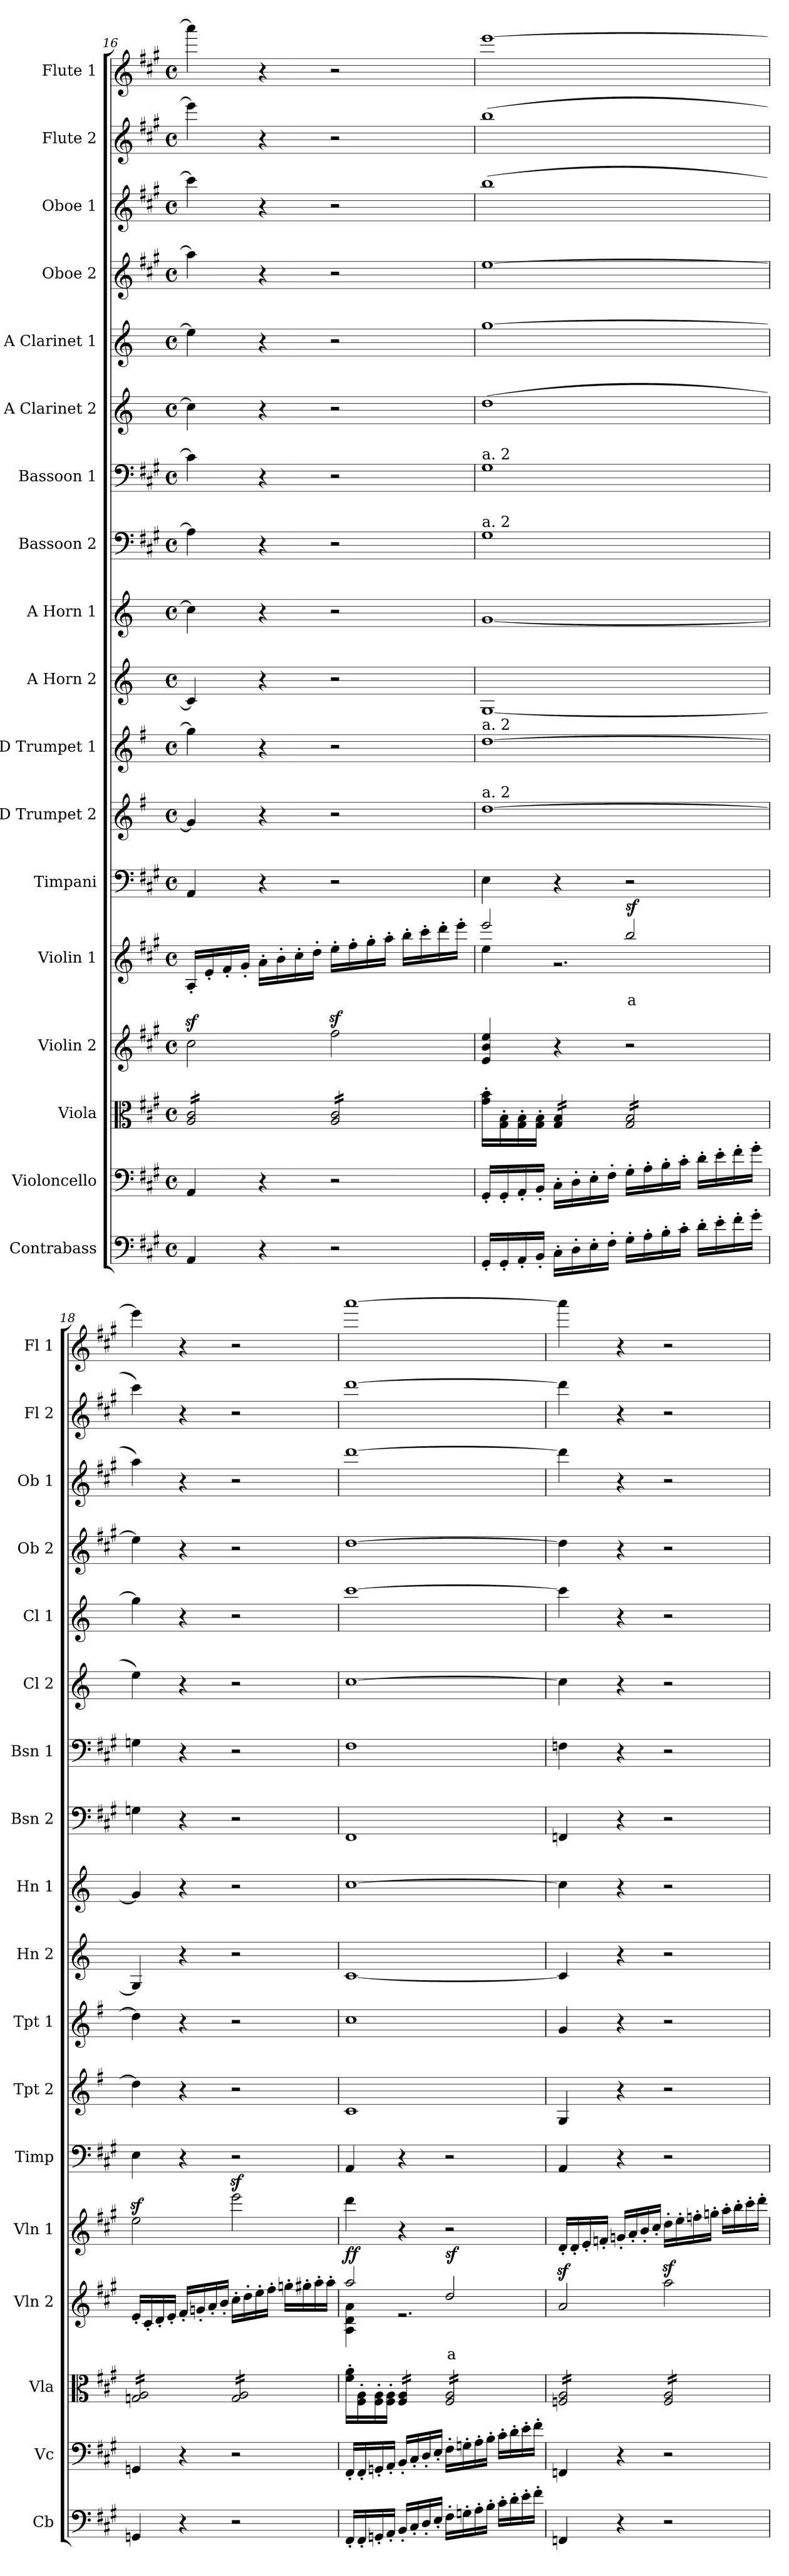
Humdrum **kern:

**kern	**kern	**kern	**kern	**text	**dynam	**kern	**text	**dynam	**kern	**kern	**kern	**kern	**kern	**kern	**kern	**kern	**kern	**kern	**kern	**kern	**kern
*part18	*part17	*part16	*part15	*part15	*part15	*part14	*part14	*part14	*part13	*part12	*part11	*part10	*part9	*part8	*part7	*part6	*part5	*part4	*part3	*part2	*part1
*staff18	*staff17	*staff16	*staff15	*staff15	*staff15	*staff14	*staff14	*staff14	*staff13	*staff12	*staff11	*staff10	*staff9	*staff8	*staff7	*staff6	*staff5	*staff4	*staff3	*staff2	*staff1
*I"Contrabass	*I"Violoncello	*I"Viola	*I"Violin 2	*	*	*I"Violin 1	*	*	*I"Timpani	*I"D Trumpet 2	*I"D Trumpet 1	*I"A Horn 2	*I"A Horn 1	*I"Bassoon 2	*I"Bassoon 1	*I"A Clarinet 2	*I"A Clarinet 1	*I"Oboe 2	*I"Oboe 1	*I"Flute 2	*I"Flute 1
*I'Cb	*I'Vc	*I'Vla	*I'Vln 2	*	*	*I'Vln 1	*	*	*I'Timp	*I'Tpt 2	*I'Tpt 1	*I'Hn 2	*I'Hn 1	*I'Bsn 2	*I'Bsn 1	*I'Cl 2	*I'Cl 1	*I'Ob 2	*I'Ob 1	*I'Fl 2	*I'Fl 1
*clefF4	*clefF4	*clefC3	*clefG2	*	*	*clefG2	*	*	*clefF4	*clefG2	*clefG2	*clefG2	*clefG2	*clefF4	*clefF4	*clefG2	*clefG2	*clefG2	*clefG2	*clefG2	*clefG2
*ITrd7c12	*	*	*	*	*	*	*	*	*	*ITrd-1c-2	*ITrd-1c-2	*ITrd2c3	*ITrd2c3	*	*	*ITrd2c3	*ITrd2c3	*	*	*	*
*k[f#c#g#]	*k[f#c#g#]	*k[f#c#g#]	*k[f#c#g#]	*	*	*k[f#c#g#]	*	*	*k[f#c#g#]	*k[f#c#g#]	*k[f#c#g#]	*k[f#c#g#]	*k[f#c#g#]	*k[f#c#g#]	*k[f#c#g#]	*k[f#c#g#]	*k[f#c#g#]	*k[f#c#g#]	*k[f#c#g#]	*k[f#c#g#]	*k[f#c#g#]
*M4/4	*M4/4	*M4/4	*M4/4	*	*	*M4/4	*	*	*M4/4	*M4/4	*M4/4	*M4/4	*M4/4	*M4/4	*M4/4	*M4/4	*M4/4	*M4/4	*M4/4	*M4/4	*M4/4
*met(c)	*met(c)	*met(c)	*met(c)	*	*	*met(c)	*	*	*met(c)	*met(c)	*met(c)	*met(c)	*met(c)	*met(c)	*met(c)	*met(c)	*met(c)	*met(c)	*met(c)	*met(c)	*met(c)
=16	=16	=16	=16	=16	=16	=16	=16	=16	=16	=16	=16	=16	=16	=16	=16	=16	=16	=16	=16	=16	=16
*	*	*tremolo	*	*	*	*	*	*	*	*	*	*	*	*	*	*	*	*	*	*	*
4AAA/	4AA/	16A/ 16c#/LL	2cc#z<\	.	.	16A'/LL	.	.	4AA/	4a/]	4aa\]	4A/]	4a\]	4A\]	4c#\]	4a\]	4cc#\]	4aa\]	4ccc#\]	4eee\]	4aaa\]
.	.	16A/ 16c#/	.	.	.	16e'/	.	.	.	.	.	.	.	.	.	.	.	.	.	.	.
.	.	16A/ 16c#/	.	.	.	16f#'/	.	.	.	.	.	.	.	.	.	.	.	.	.	.	.
.	.	16A/ 16c#/	.	.	.	16g#'/JJ	.	.	.	.	.	.	.	.	.	.	.	.	.	.	.
4r	4r	16A/ 16c#/	.	.	.	16a'\LL	.	.	4r	4r	4r	4r	4r	4r	4r	4r	4r	4r	4r	4r	4r
.	.	16A/ 16c#/	.	.	.	16b'\	.	.	.	.	.	.	.	.	.	.	.	.	.	.	.
.	.	16A/ 16c#/	.	.	.	16cc#'\	.	.	.	.	.	.	.	.	.	.	.	.	.	.	.
.	.	16A/ 16c#/JJ	.	.	.	16dd'\JJ	.	.	.	.	.	.	.	.	.	.	.	.	.	.	.
2r	2r	16A/ 16c#/LL	2ff#z<\	.	.	16ee'\LL	.	.	2r	2r	2r	2r	2r	2r	2r	2r	2r	2r	2r	2r	2r
.	.	16A/ 16c#/	.	.	.	16ff#'\	.	.	.	.	.	.	.	.	.	.	.	.	.	.	.
.	.	16A/ 16c#/	.	.	.	16gg#'\	.	.	.	.	.	.	.	.	.	.	.	.	.	.	.
.	.	16A/ 16c#/	.	.	.	16aa'\JJ	.	.	.	.	.	.	.	.	.	.	.	.	.	.	.
.	.	16A/ 16c#/	.	.	.	16bb'\LL	.	.	.	.	.	.	.	.	.	.	.	.	.	.	.
.	.	16A/ 16c#/	.	.	.	16ccc#'\	.	.	.	.	.	.	.	.	.	.	.	.	.	.	.
.	.	16A/ 16c#/	.	.	.	16ddd'\	.	.	.	.	.	.	.	.	.	.	.	.	.	.	.
.	.	16A/ 16c#/JJ	.	.	.	16eee'\JJ	.	.	.	.	.	.	.	.	.	.	.	.	.	.	.
*	*	*Xtremolo	*	*	*	*	*	*	*	*	*	*	*	*	*	*	*	*	*	*	*
=17	=17	=17	=17	=17	=17	=17	=17	=17	=17	=17	=17	=17	=17	=17	=17	=17	=17	=17	=17	=17	=17
*	*	*	*	*	*	*^	*	*	*	*	*	*	*	*	*	*	*	*	*	*	*
!	!	!	!	!	!	!	!	!	!	!	!	!	!	!	!	!LO:TX:a:t=a. 2	!	!	!	!	!	!
!	!	!	!	!	!	!	!	!	!	!	!	!	!	!	!LO:TX:a:t=a. 2	!	!	!	!	!	!	!
!	!	!	!	!	!	!	!	!	!	!	!	!LO:TX:a:t=a. 2	!	!	!	!	!	!	!	!	!	!
!	!	!	!	!	!	!	!	!	!	!	!LO:TX:a:t=a. 2	!	!	!	!	!	!	!	!	!	!	!
16GGG#'/LL	16GG#'/LL	16g#\' 16b\'LL	4e/ 4b/ 4ee/	.	.	2eee/	4ee\	.	.	4E\	[1ee	[1ee	[1E	[1e	1G#	1G#	(1b	[1ee	[1ee	(1bb	(1bb	[1eee
16GGG#'/	16GG#'/	16G#\' 16B\'	.	.	.	.	.	.	.	.	.	.	.	.	.	.	.	.	.	.	.	.
16AAA'/	16AA'/	16G#\' 16B\'	.	.	.	.	.	.	.	.	.	.	.	.	.	.	.	.	.	.	.	.
16BBB'/JJ	16BB'/JJ	16G#\' 16B\'JJ	.	.	.	.	.	.	.	.	.	.	.	.	.	.	.	.	.	.	.	.
*	*	*tremolo	*	*	*	*	*	*	*	*	*	*	*	*	*	*	*	*	*	*	*	*
16CC#'\LL	16C#'\LL	16G#/ 16B/LL	4r	.	.	.	2.r	.	.	4r	.	.	.	.	.	.	.	.	.	.	.	.
16DD'\	16D'\	16G#/ 16B/	.	.	.	.	.	.	.	.	.	.	.	.	.	.	.	.	.	.	.	.
16EE'\	16E'\	16G#/ 16B/	.	.	.	.	.	.	.	.	.	.	.	.	.	.	.	.	.	.	.	.
16FF#'\JJ	16F#'\JJ	16G#/ 16B/JJ	.	.	.	.	.	.	.	.	.	.	.	.	.	.	.	.	.	.	.	.
!	!	!	!	!	!	!	!	!LO:LY:b:color=#FF0000	!LO:DY:b	!	!	!	!	!	!	!	!	!	!	!	!	!
16GG#'\LL	16G#'\LL	16G#/ 16B/LL	2r	.	.	2bb/	.	a	sf	2r	.	.	.	.	.	.	.	.	.	.	.	.
16AA'\	16A'\	16G#/ 16B/	.	.	.	.	.	.	.	.	.	.	.	.	.	.	.	.	.	.	.	.
16BB'\	16B'\	16G#/ 16B/	.	.	.	.	.	.	.	.	.	.	.	.	.	.	.	.	.	.	.	.
16C#'\JJ	16c#'\JJ	16G#/ 16B/	.	.	.	.	.	.	.	.	.	.	.	.	.	.	.	.	.	.	.	.
16D'\LL	16d'\LL	16G#/ 16B/	.	.	.	.	.	.	.	.	.	.	.	.	.	.	.	.	.	.	.	.
16E'\	16e'\	16G#/ 16B/	.	.	.	.	.	.	.	.	.	.	.	.	.	.	.	.	.	.	.	.
16F#'\	16f#'\	16G#/ 16B/	.	.	.	.	.	.	.	.	.	.	.	.	.	.	.	.	.	.	.	.
16G#'\JJ	16g#'\JJ	16G#/ 16B/JJ	.	.	.	.	.	.	.	.	.	.	.	.	.	.	.	.	.	.	.	.
*	*	*	*	*	*	*v	*v	*	*	*	*	*	*	*	*	*	*	*	*	*	*	*
!!LO:PB:g=z
=18	=18	=18	=18	=18	=18	=18	=18	=18	=18	=18	=18	=18	=18	=18	=18	=18	=18	=18	=18	=18	=18
4GGGn/	4GGn/	16Gn/ 16A/LL	16e'/LL	.	.	2eez<\	.	.	4E\	4ee\]	4ee\]	4E/]	4e/]	4Gn\	4Gn\	4cc#\)	4ee\]	4ee\]	4aa\)	4ccc#\)	4eee\]
.	.	16Gn/ 16A/	16c#'/	.	.	.	.	.	.	.	.	.	.	.	.	.	.	.	.	.	.
.	.	16Gn/ 16A/	16d'/	.	.	.	.	.	.	.	.	.	.	.	.	.	.	.	.	.	.
.	.	16Gn/ 16A/	16e'/JJ	.	.	.	.	.	.	.	.	.	.	.	.	.	.	.	.	.	.
4r	4r	16Gn/ 16A/	16f#'/LL	.	.	.	.	.	4r	4r	4r	4r	4r	4r	4r	4r	4r	4r	4r	4r	4r
.	.	16Gn/ 16A/	16gn'/	.	.	.	.	.	.	.	.	.	.	.	.	.	.	.	.	.	.
.	.	16Gn/ 16A/	16a'/	.	.	.	.	.	.	.	.	.	.	.	.	.	.	.	.	.	.
.	.	16Gn/ 16A/JJ	16b'/JJ	.	.	.	.	.	.	.	.	.	.	.	.	.	.	.	.	.	.
2r	2r	16G/ 16A/LL	16cc#'\LL	.	.	2eeez<\	.	.	2r	2r	2r	2r	2r	2r	2r	2r	2r	2r	2r	2r	2r
.	.	16G/ 16A/	16dd'\	.	.	.	.	.	.	.	.	.	.	.	.	.	.	.	.	.	.
.	.	16G/ 16A/	16ee'\	.	.	.	.	.	.	.	.	.	.	.	.	.	.	.	.	.	.
.	.	16G/ 16A/	16ff#'\JJ	.	.	.	.	.	.	.	.	.	.	.	.	.	.	.	.	.	.
.	.	16G/ 16A/	16ggn'\LL	.	.	.	.	.	.	.	.	.	.	.	.	.	.	.	.	.	.
.	.	16G/ 16A/	16gg#X'\	.	.	.	.	.	.	.	.	.	.	.	.	.	.	.	.	.	.
.	.	16G/ 16A/	16aa'\	.	.	.	.	.	.	.	.	.	.	.	.	.	.	.	.	.	.
.	.	16G/ 16A/JJ	16aa'\JJ	.	.	.	.	.	.	.	.	.	.	.	.	.	.	.	.	.	.
*	*	*Xtremolo	*	*	*	*	*	*	*	*	*	*	*	*	*	*	*	*	*	*	*
=19	=19	=19	=19	=19	=19	=19	=19	=19	=19	=19	=19	=19	=19	=19	=19	=19	=19	=19	=19	=19	=19
*	*	*	*^	*	*	*	*	*	*	*	*	*	*	*	*	*	*	*	*	*	*
!	!	!	!	!	!	!LO:DY:b	!	!	!	!	!	!	!	!	!	!	!	!	!	!	!	!
16FFF#'/LL	16FF#'/LL	16f#\' 16a\'LL	2aa/	4A\ 4d\ 4a\	.	ff	4ddd\	.	.	4AA/	1d	1dd	[1A	[1a	1FF#	1F#	[1a	[1aa	[1dd	[1ddd	[1ddd	[1aaa
16FFF#'/	16FF#'/	16F#\' 16A\'	.	.	.	.	.	.	.	.	.	.	.	.	.	.	.	.	.	.	.	.
16GGGn'/	16GGn'/	16F#\' 16A\'	.	.	.	.	.	.	.	.	.	.	.	.	.	.	.	.	.	.	.	.
16AAA'/JJ	16AA'/JJ	16F#\' 16A\'JJ	.	.	.	.	.	.	.	.	.	.	.	.	.	.	.	.	.	.	.	.
*	*	*tremolo	*	*	*	*	*	*	*	*	*	*	*	*	*	*	*	*	*	*	*	*
16BBB'/LL	16BB'/LL	16F#/ 16A/LL	.	2.r	.	.	4r	.	.	4r	.	.	.	.	.	.	.	.	.	.	.	.
16CC#'/	16C#'/	16F#/ 16A/	.	.	.	.	.	.	.	.	.	.	.	.	.	.	.	.	.	.	.	.
16DD'/	16D'/	16F#/ 16A/	.	.	.	.	.	.	.	.	.	.	.	.	.	.	.	.	.	.	.	.
16EE'/JJ	16E'/JJ	16F#/ 16A/JJ	.	.	.	.	.	.	.	.	.	.	.	.	.	.	.	.	.	.	.	.
!	!	!	!	!	!LO:LY:b:color=#FF0000	!LO:DY:b	!	!	!	!	!	!	!	!	!	!	!	!	!	!	!	!
16FF#'\LL	16F#'\LL	16F#/ 16A/LL	2dd/	.	a	sf	2r	.	.	2r	.	.	.	.	.	.	.	.	.	.	.	.
16GGn'\	16Gn'\	16F#/ 16A/	.	.	.	.	.	.	.	.	.	.	.	.	.	.	.	.	.	.	.	.
16AA'\	16A'\	16F#/ 16A/	.	.	.	.	.	.	.	.	.	.	.	.	.	.	.	.	.	.	.	.
16BB'\JJ	16B'\JJ	16F#/ 16A/	.	.	.	.	.	.	.	.	.	.	.	.	.	.	.	.	.	.	.	.
16C#'\LL	16c#'\LL	16F#/ 16A/	.	.	.	.	.	.	.	.	.	.	.	.	.	.	.	.	.	.	.	.
16D'\	16d'\	16F#/ 16A/	.	.	.	.	.	.	.	.	.	.	.	.	.	.	.	.	.	.	.	.
16E'\	16e'\	16F#/ 16A/	.	.	.	.	.	.	.	.	.	.	.	.	.	.	.	.	.	.	.	.
16F#'\JJ	16f#'\JJ	16F#/ 16A/JJ	.	.	.	.	.	.	.	.	.	.	.	.	.	.	.	.	.	.	.	.
*	*	*	*v	*v	*	*	*	*	*	*	*	*	*	*	*	*	*	*	*	*	*	*
=20	=20	=20	=20	=20	=20	=20	=20	=20	=20	=20	=20	=20	=20	=20	=20	=20	=20	=20	=20	=20	=20
4FFFn/	4FFn/	16Fn/ 16A/LL	2az</	.	.	16d'/LL	.	.	4AA/	4A/	4a/	4A/]	4a\]	4FFn/	4Fn\	4a\]	4aa\]	4dd\]	4ddd\]	4ddd\]	4aaa\]
.	.	16Fn/ 16A/	.	.	.	16d'/	.	.	.	.	.	.	.	.	.	.	.	.	.	.	.
.	.	16Fn/ 16A/	.	.	.	16e'/	.	.	.	.	.	.	.	.	.	.	.	.	.	.	.
.	.	16Fn/ 16A/	.	.	.	16fn'/JJ	.	.	.	.	.	.	.	.	.	.	.	.	.	.	.
4r	4r	16Fn/ 16A/	.	.	.	16gn'/LL	.	.	4r	4r	4r	4r	4r	4r	4r	4r	4r	4r	4r	4r	4r
.	.	16Fn/ 16A/	.	.	.	16a'/	.	.	.	.	.	.	.	.	.	.	.	.	.	.	.
.	.	16Fn/ 16A/	.	.	.	16b'/	.	.	.	.	.	.	.	.	.	.	.	.	.	.	.
.	.	16Fn/ 16A/JJ	.	.	.	16cc#'/JJ	.	.	.	.	.	.	.	.	.	.	.	.	.	.	.
2r	2r	16F/ 16A/LL	2aaz<\	.	.	16dd'\LL	.	.	2r	2r	2r	2r	2r	2r	2r	2r	2r	2r	2r	2r	2r
.	.	16F/ 16A/	.	.	.	16ee'\	.	.	.	.	.	.	.	.	.	.	.	.	.	.	.
.	.	16F/ 16A/	.	.	.	16ffn'\	.	.	.	.	.	.	.	.	.	.	.	.	.	.	.
.	.	16F/ 16A/	.	.	.	16ggn'\JJ	.	.	.	.	.	.	.	.	.	.	.	.	.	.	.
.	.	16F/ 16A/	.	.	.	16aa'\LL	.	.	.	.	.	.	.	.	.	.	.	.	.	.	.
.	.	16F/ 16A/	.	.	.	16bb'\	.	.	.	.	.	.	.	.	.	.	.	.	.	.	.
.	.	16F/ 16A/	.	.	.	16ccc#'\	.	.	.	.	.	.	.	.	.	.	.	.	.	.	.
.	.	16F/ 16A/JJ	.	.	.	16ddd'\JJ	.	.	.	.	.	.	.	.	.	.	.	.	.	.	.
*	*	*Xtremolo	*	*	*	*	*	*	*	*	*	*	*	*	*	*	*	*	*	*	*
=	=	=	=	=	=	=	=	=	=	=	=	=	=	=	=	=	=	=	=	=	=
*-	*-	*-	*-	*-	*-	*-	*-	*-	*-	*-	*-	*-	*-	*-	*-	*-	*-	*-	*-	*-	*-
